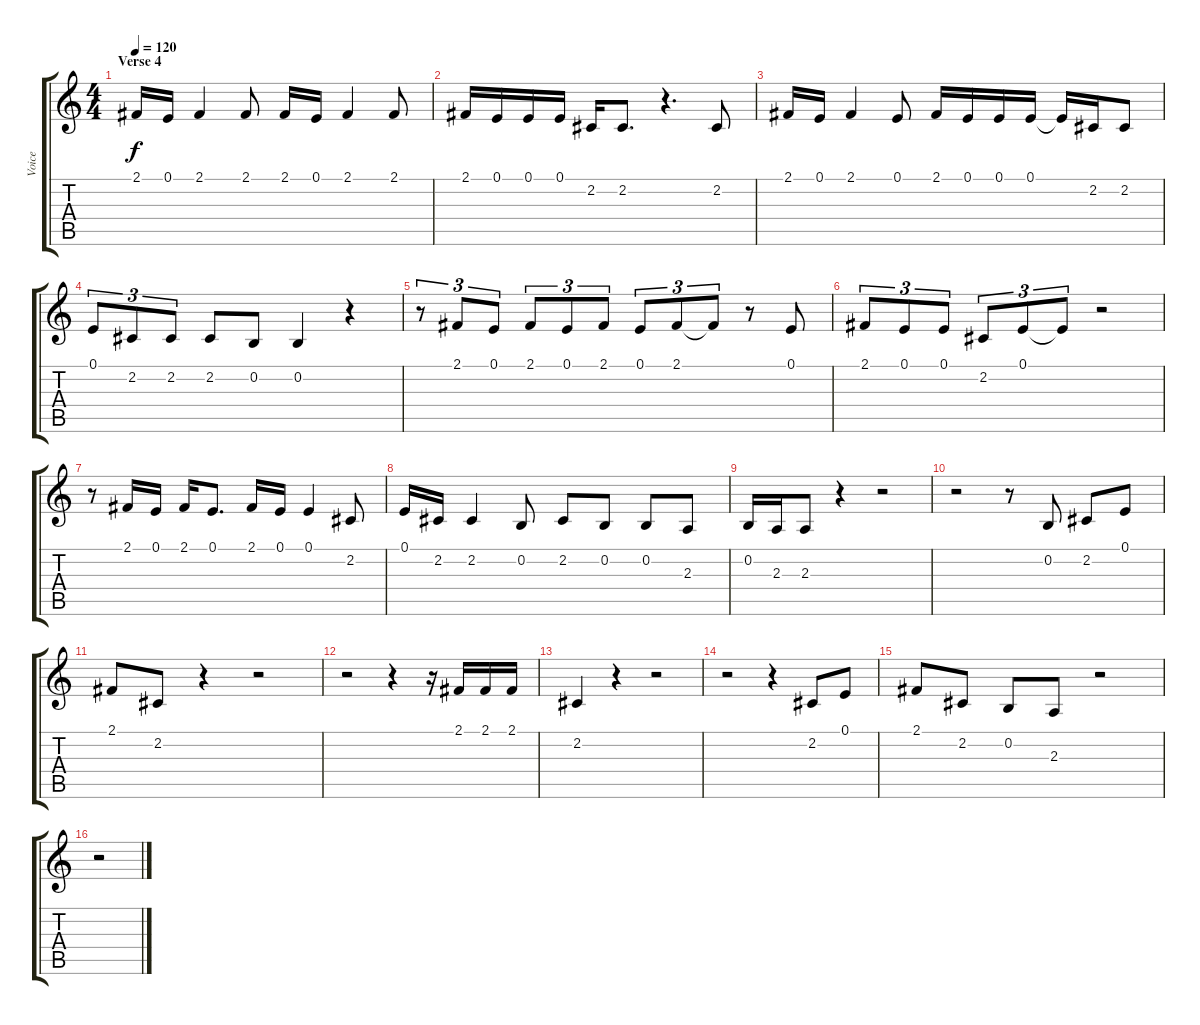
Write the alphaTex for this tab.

\track ("Voice" "Voice") {instrument accordion}
\staff {score tabs}
\tuning (E4 B3 G3 D3 A2 E2) {hide}
\ts (4 4)
\section ("" "Verse 4")
\tempo 120
\clef g2
\ks c
2.1.16{dy f} 0.1.16 2.1.4 2.1.8 2.1.16 0.1.16 2.1.4 2.1.8 |
2.1.16 0.1.16 0.1.16 0.1.16 2.2.16 2.2.8{d} r.4{d} 2.2.8 |
2.1.16 0.1.16 2.1.4 0.1.8 2.1.16 0.1.16 0.1.16 0.1.16 0.1{t}.16 2.2.16 2.2.8 |
0.1.8{tu (3 2)} 2.2.8{tu (3 2)} 2.2.8{tu (3 2)} 2.2.8 0.2.8 0.2.4 r.4 |
r.8{tu (3 2)} 2.1.8{tu (3 2)} 0.1.8{tu (3 2)} 2.1.8{tu (3 2)} 0.1.8{tu (3 2)} 2.1.8{tu (3 2)} 0.1.8{tu (3 2)} 2.1.8{tu (3 2)} 2.1{t}.8{tu (3 2)} r.8 0.1.8 |
2.1.8{tu (3 2)} 0.1.8{tu (3 2)} 0.1.8{tu (3 2)} 2.2.8{tu (3 2)} 0.1.8{tu (3 2)} 0.1{t}.8{tu (3 2)} r.2 |
r.8 2.1.16 0.1.16 2.1.16 0.1.8{d} 2.1.16 0.1.16 0.1.4 2.2.8 |
0.1.16 2.2.16 2.2.4 0.2.8 2.2.8 0.2.8 0.2.8 2.3.8 |
0.2.16 2.3.16 2.3.8 r.4 r.2 |
r.2 r.8 0.2.8 2.2.8 0.1.8 |
2.1.8 2.2.8 r.4 r.2 |
r.2 r.4 r.16 2.1.16 2.1.16 2.1.16 |
2.2.4 r.4 r.2 |
r.2 r.4 2.2.8 0.1.8 |
2.1.8 2.2.8 0.2.8 2.3.8 r.2 |
r.2
